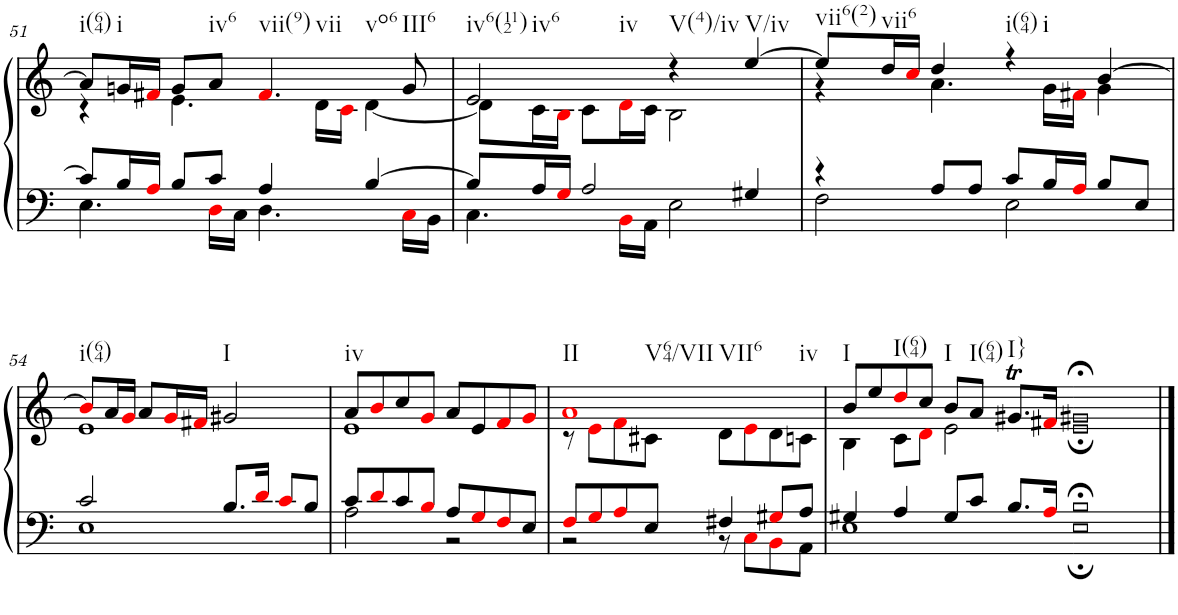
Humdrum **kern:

**kern	**kern
*part1	*part1
*staff2	*staff1
*I"Organ	*
*I'Org.	*
!!LO:PB:g=z
*clefF4	*clefG2
*k[]	*k[]
*M4/4	*M4/4
=51	=51
*^	*^
!	!	!LO:TX:b:t=i(64)	!
8c/L]	4.E\	8a/L]	4r
!	!	!LO:TX:b:t=i	!
16B/L	.	16gn/L	.
16Ai/JJ	.	16f#Xi/JJ	.
8B/L	.	8g/L	4.e\
!	!	!LO:TX:b:t=iv6	!
8c/J	16Di\LL	8a/J	.
.	16C\JJ	.	.
!	!	!LO:TX:b:t=vii(9)	!
!	!	!LO:TX:b:t=vii	!
!	!	!LO:TX:b:t=vo6	!
4A/	4.D\	4.f#i/	.
.	.	.	16d\LL
.	.	.	16ci\JJ
[4B/	.	.	[4d\
!	!	!LO:TX:b:t=III6	!
.	16Ci\LL	8g/	.
.	16BB\JJ	.	.
=52	=52	=52	=52
!	!	!LO:TX:b:t=iv6(112)	!
!	!	!LO:TX:b:t=iv6	!
!	!	!LO:TX:b:t=iv	!
8B/L]	4.C\	2e/	8d\L]
16A/L	.	.	16c\L
16Gi/JJ	.	.	16Bi\JJ
2A/	.	.	8c\L
.	16BBi\LL	.	16di\L
.	16AA\JJ	.	16c\JJ
!	!	!LO:TX:b:t=V(4)/iv	!
.	2E\	4r	2B\
!	!	!LO:TX:b:t=V/iv	!
4G#X/	.	[4ee/	.
=53	=53	=53	=53
!	!	!LO:TX:b:t=vii6(2)	!
4r	2F\	8ee/L]	4r
!	!	!LO:TX:b:t=vii6	!
.	.	16dd/L	.
.	.	16cci/JJ	.
8A/L	.	4dd/	4.a\
8A/J	.	.	.
!	!	!LO:TX:b:t=i(64)	!
!	!	!LO:TX:b:t=i	!
8c/L	2E\	4r	.
16B/L	.	.	16g\LL
16Ai/JJ	.	.	16f#Xi\JJ
8B/L	.	[4b/	4g\
8E/J	.	.	.
!!LO:LB:g=z	!!
=54	=54	=54	=54
!	!	!LO:TX:b:t=i(64)	!
2c/	1E	8bi/L]	1e
.	.	16a/L	.
.	.	16gi/JJ	.
.	.	8a/L	.
.	.	16gi/L	.
.	.	16f#Xi/JJ	.
!	!	!LO:TX:b:t=I	!
8.B/L	.	2g#X/	.
16di/Jk	.	.	.
8ci/L	.	.	.
8B/J	.	.	.
=55	=55	=55	=55
!	!	!LO:TX:b:t=iv	!
8c/L	2A\	8a/L	1e
8di/	.	8bi/	.
8c/	.	8cc/	.
8Bi/J	.	8gi/J	.
8A/L	2r	8a/L	.
8Gi/	.	8e/	.
8Fi/	.	8fi/	.
8E/J	.	8gi/J	.
=56	=56	=56	=56
!	!	!LO:TX:b:t=II	!
!	!	!LO:TX:b:t=V64/VII	!
!	!	!LO:TX:b:t=VII6	!
!	!	!LO:TX:b:t=iv	!
8Fi/L	2r	1ai	8r
8Gi/	.	.	8ei\L
8Ai/	.	.	8fi\
8E/J	.	.	8c#X\J
4F#X/	8r	.	8d\L
.	8Ci\L	.	8ei\
8G#Xi/L	8BBi\	.	8d\
8A/J	8AA\J	.	8cn\J
=57	=57	=57	=57
!	!	!LO:TX:b:t=I	!
4G#X/	1E	8b/L	4B\
.	.	8ee/	.
!	!	!LO:TX:b:t=I(64)	!
4A/	.	8ddi/	8c\L
.	.	8cc/J	8di\J
!	!	!LO:TX:b:t=I	!
8G#/L	.	8b/L	2e\
!	!	!LO:TX:b:t=I(64)	!
8c/J	.	8a/J	.
!	!	!LO:TX:b:t=I}	!
8.B/L	.	8.g#Xt/L	.
16Ai/Jk	.	16f#Xi/Jk	.
=58-	=58-	=58-	=58-
1B;<	1E;	1g#X;<	1e;
*v	*v	*	*
*	*v	*v
==	==
*-	*-
